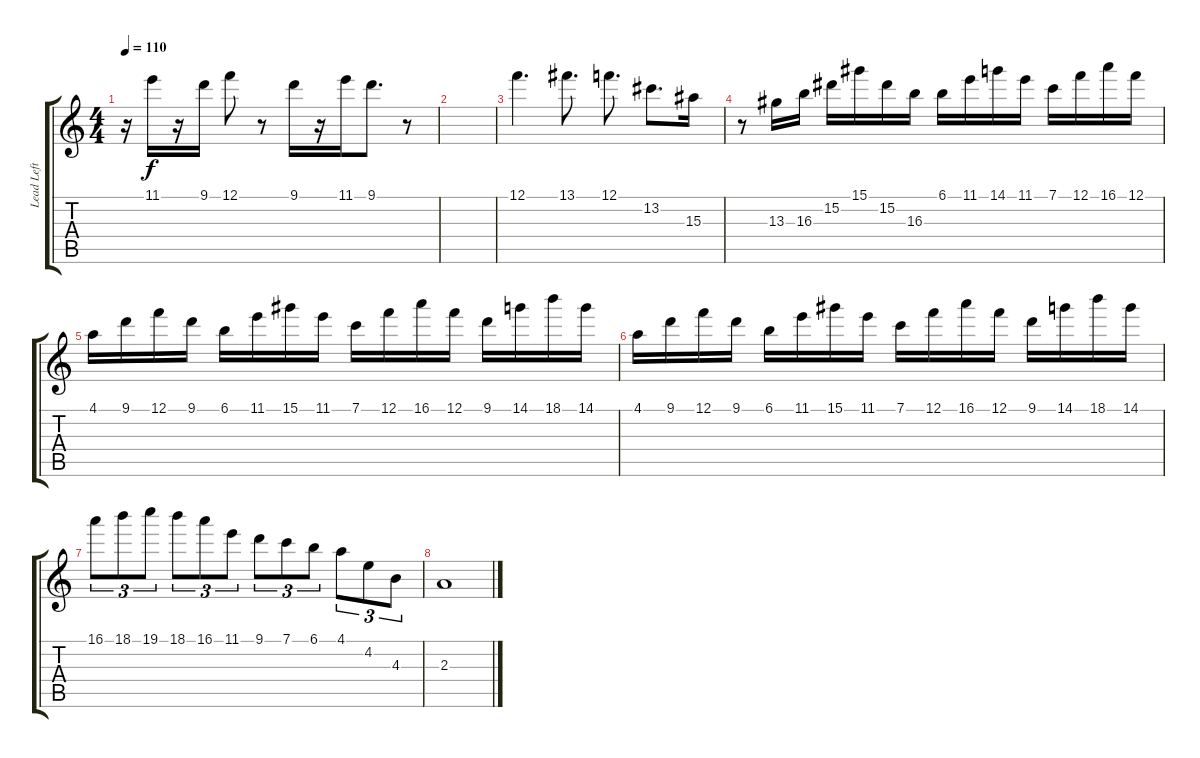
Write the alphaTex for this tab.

\track ("Lead Left" "Lead Left") {instrument overdrivenguitar}
\staff {score tabs}
\tuning (F4 C4 G3 D3 A2 E2) {hide}
\ts (4 4)
\tempo 110
\clef g2
\ks c
r.16{dy f} 11.1.16 r.16 9.1.16 12.1.8 r.8 9.1.16 r.16 11.1.16 9.1.8{d} r.8 |
|
12.1.4{d} 13.1.8{d} 12.1.8{d} 13.2.8{d} 15.3.16 |
r.8 13.3.16 16.3.16 15.2.16 15.1.16 15.2.16 16.3.16 6.1.16 11.1.16 14.1.16 11.1.16 7.1.16 12.1.16 16.1.16 12.1.16 |
4.1.16 9.1.16 12.1.16 9.1.16 6.1.16 11.1.16 15.1.16 11.1.16 7.1.16 12.1.16 16.1.16 12.1.16 9.1.16 14.1.16 18.1.16 14.1.16 |
4.1.16 9.1.16 12.1.16 9.1.16 6.1.16 11.1.16 15.1.16 11.1.16 7.1.16 12.1.16 16.1.16 12.1.16 9.1.16 14.1.16 18.1.16 14.1.16 |
16.1.8{tu (3 2)} 18.1.8{tu (3 2)} 19.1.8{tu (3 2)} 18.1.8{tu (3 2)} 16.1.8{tu (3 2)} 11.1.8{tu (3 2)} 9.1.8{tu (3 2)} 7.1.8{tu (3 2)} 6.1.8{tu (3 2)} 4.1.8{tu (3 2)} 4.2.8{tu (3 2)} 4.3.8{tu (3 2)} |
2.3.1
